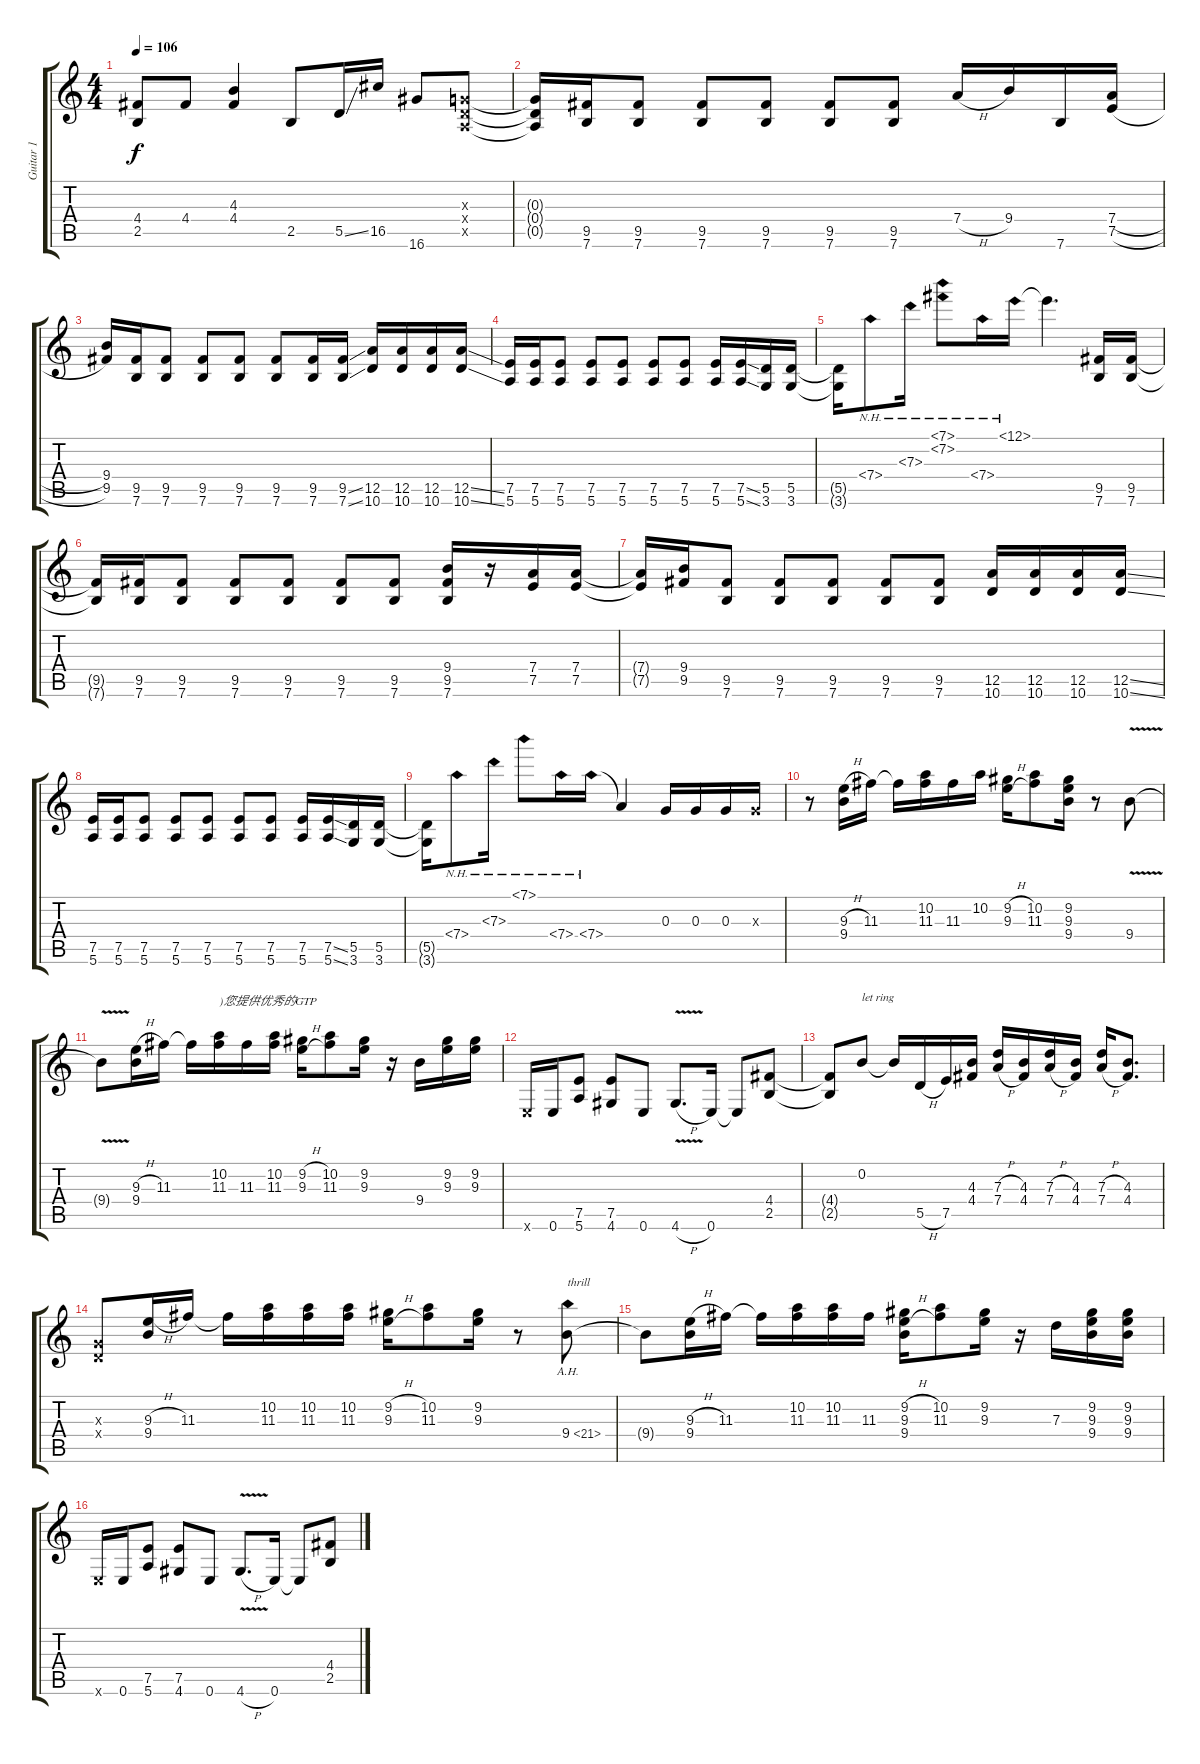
\track ("Guitar 1" "Guitar 1") {instrument distortionguitar}
\staff {score tabs}
\tuning (E4 B3 G3 D3 A2 E2) {hide}
\ts (4 4)
\tempo 106
\clef g2
\ks c
(4.4{t} 2.5{t}).8{dy f} 4.4.8 (4.3 4.4).4 2.5.8 5.5{ss}.16 16.5.16 16.6.8 (0.3{x} 0.4{x} 0.5{x}).8 |
(0.3{t} 0.4{t} 0.5{t}).16 (9.5 7.6).16 (9.5 7.6).8 (9.5 7.6).8 (9.5 7.6).8 (9.5 7.6).8 (9.5 7.6).8 7.4{h}.16 9.4.16 7.6.16 (7.4{h} 7.5{h}).16 |
(9.4 9.5).16 (9.5 7.6).16 (9.5 7.6).8 (9.5 7.6).8 (9.5 7.6).8 (9.5 7.6).8 (9.5 7.6).16 (9.5{ss} 7.6{ss}).16 (12.5 10.6).16 (12.5 10.6).16 (12.5 10.6).16 (12.5{ss} 10.6{ss}).16 |
(7.5 5.6).16 (7.5 5.6).16 (7.5 5.6).8 (7.5 5.6).8 (7.5 5.6).8 (7.5 5.6).8 (7.5 5.6).8 (7.5 5.6).16 (7.5{ss} 5.6{ss}).16 (5.5 3.6).16 (5.5 3.6).16 |
(5.5{t} 3.6{t}).16 7.4{nh}.8 7.3{nh}.16 (7.1{nh} 7.2{nh}).8 7.4{nh}.16 12.1{nh}.16 12.1{t}.4{d} (9.5 7.6).16 (9.5 7.6).16 |
(9.5{t} 7.6{t}).16 (9.5 7.6).16 (9.5 7.6).8 (9.5 7.6).8 (9.5 7.6).8 (9.5 7.6).8 (9.5 7.6).8 (9.4 9.5 7.6).16 r.16 (7.4 7.5).16 (7.4 7.5).16 |
(7.4{t} 7.5{t}).16 (9.4 9.5).16 (9.5 7.6).8 (9.5 7.6).8 (9.5 7.6).8 (9.5 7.6).8 (9.5 7.6).8 (12.5 10.6).16 (12.5 10.6).16 (12.5 10.6).16 (12.5{ss} 10.6{ss}).16 |
(7.5 5.6).16 (7.5 5.6).16 (7.5 5.6).8 (7.5 5.6).8 (7.5 5.6).8 (7.5 5.6).8 (7.5 5.6).8 (7.5 5.6).16 (7.5{ss} 5.6{ss}).16 (5.5 3.6).16 (5.5 3.6).16 |
(5.5{t} 3.6{t}).16 7.4{nh}.8 7.3{nh}.16 7.1{nh}.8 7.4{nh}.16 7.4{nh}.16 7.4{t}.4 0.3.16 0.3.16 0.3.16 0.3{x}.16 |
r.8 (9.3{h} 9.4).16 11.3.16 11.3{t}.16 (10.2 11.3).16 11.3.16 10.2.16 (9.2{h} 9.3{h}).16 (10.2 11.3).8 (9.2 9.3 9.4).16 r.8 9.4{v}.8 |
9.4{t}.8 (9.3{h} 9.4).16 11.3.16 11.3{t}.16 (10.2 11.3).16{txt ")您提供优秀的GTP"} 11.3.16 (10.2 11.3).16 (9.2{h} 9.3{h}).16 (10.2 11.3).8 (9.2 9.3).16 r.16 9.4.16 (9.2 9.3).16 (9.2 9.3).16 |
0.6{x}.16 0.6.16 (7.5 5.6).8 (7.5 4.6).8 0.6.8 4.6{v h}.8{d} 0.6.16 0.6{t}.8 (4.4 2.5).8 |
(4.4{t} 2.5{t}).8 0.2.8{txt "let ring"} 0.2{t}.16 5.5{h}.16 7.5.16 (4.3 4.4).16 (7.3{h} 7.4{h}).16 (4.3 4.4).16 (7.3{h} 7.4{h}).16 (4.3 4.4).16 (7.3{h} 7.4{h}).16 (4.3 4.4).8{d} |
(0.3{x} 0.4{x}).8 (9.3{h} 9.4).16 11.3.16 11.3{t}.16 (10.2 11.3).16 (10.2 11.3).16 (10.2 11.3).16 (9.2{h} 9.3{h}).16 (10.2 11.3).8 (9.2 9.3).16 r.8 9.4{ah 12}.8{txt "thrill"} |
9.4{t}.8 (9.3{h} 9.4).16 11.3.16 11.3{t}.16 (10.2 11.3).16 (10.2 11.3).16 11.3.16 (9.2{h} 9.3{h} 9.4).16 (10.2 11.3).8 (9.2 9.3).16 r.16 7.3.16 (9.2 9.3 9.4).16 (9.2 9.3 9.4).16 |
0.6{x}.16 0.6.16 (7.5 5.6).8 (7.5 4.6).8 0.6.8 4.6{v h}.8{d} 0.6.16 0.6{t}.8 (4.4 2.5).8
